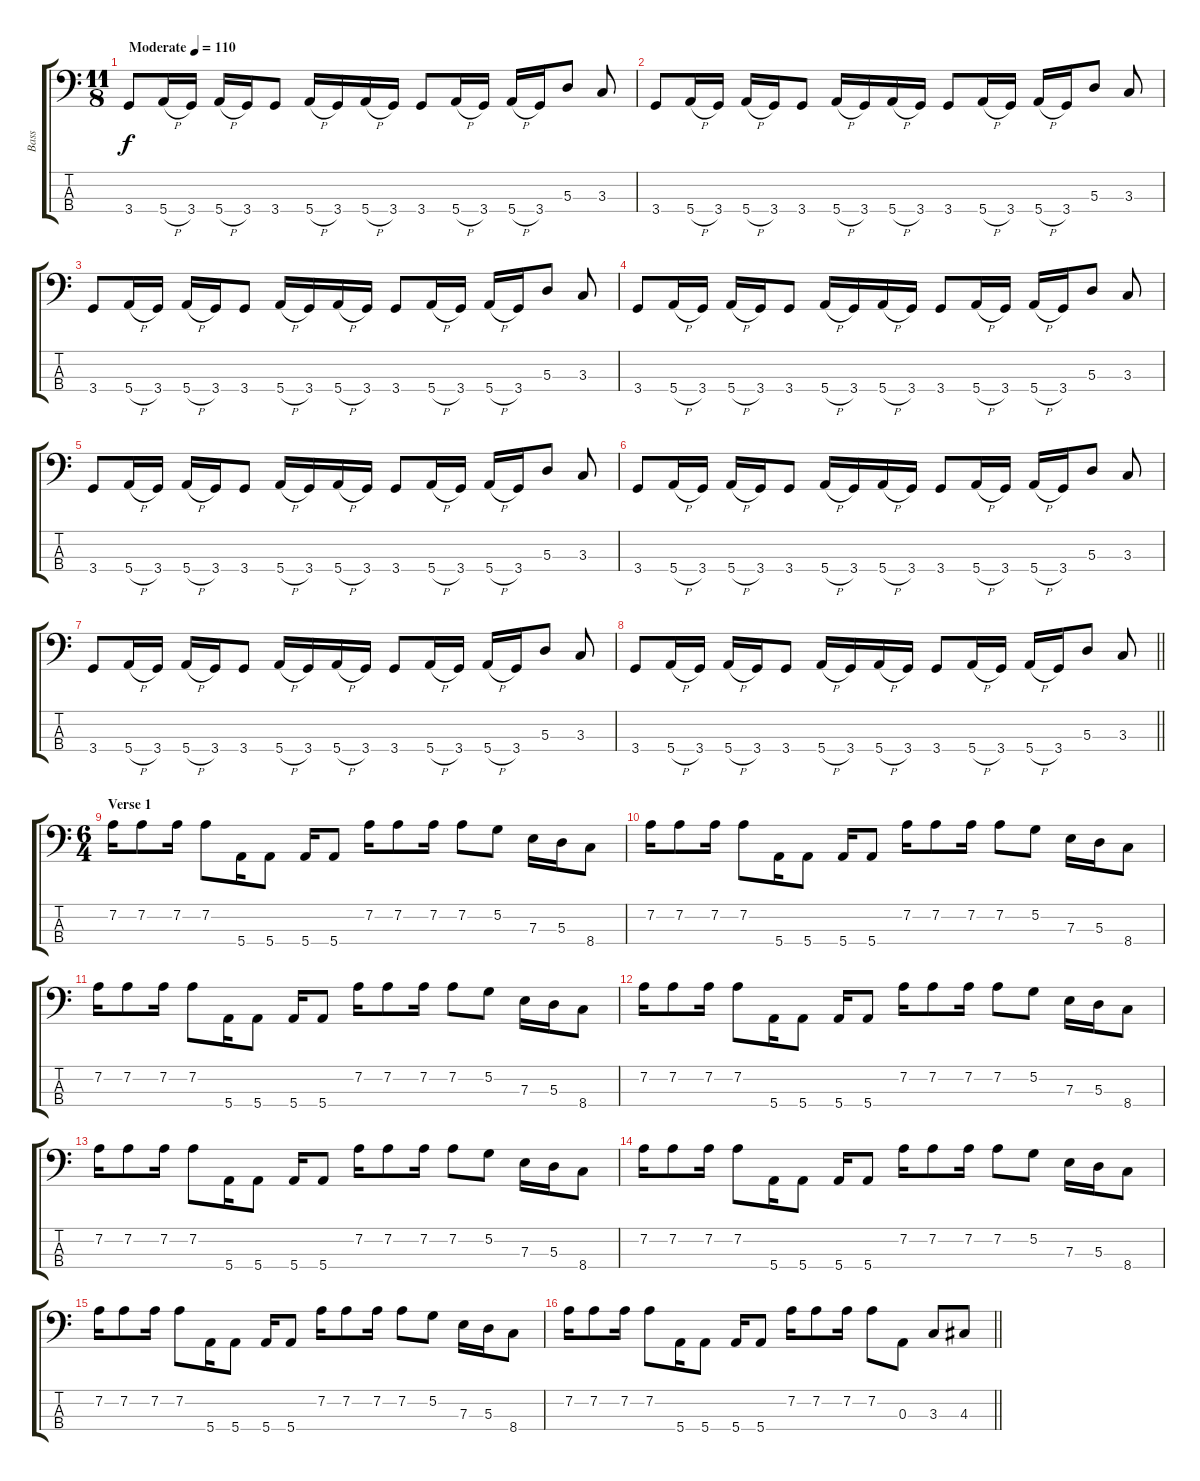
\track ("Bass" "Bass") {instrument electricbassfinger}
\staff {score tabs}
\tuning (G2 D2 A1 E1) {hide}
\ts (11 8)
\tempo (110 "Moderate")
\clef f4
\ks c
3.4.8{dy f instrument electricbassfinger} 5.4{h}.16 3.4.16 5.4{h}.16 3.4.16 3.4.8 5.4{h}.16 3.4.16 5.4{h}.16 3.4.16 3.4.8 5.4{h}.16 3.4.16 5.4{h}.16 3.4.16 5.3.8 3.3.8 |
3.4.8 5.4{h}.16 3.4.16 5.4{h}.16 3.4.16 3.4.8 5.4{h}.16 3.4.16 5.4{h}.16 3.4.16 3.4.8 5.4{h}.16 3.4.16 5.4{h}.16 3.4.16 5.3.8 3.3.8 |
3.4.8 5.4{h}.16 3.4.16 5.4{h}.16 3.4.16 3.4.8 5.4{h}.16 3.4.16 5.4{h}.16 3.4.16 3.4.8 5.4{h}.16 3.4.16 5.4{h}.16 3.4.16 5.3.8 3.3.8 |
3.4.8 5.4{h}.16 3.4.16 5.4{h}.16 3.4.16 3.4.8 5.4{h}.16 3.4.16 5.4{h}.16 3.4.16 3.4.8 5.4{h}.16 3.4.16 5.4{h}.16 3.4.16 5.3.8 3.3.8 |
3.4.8 5.4{h}.16 3.4.16 5.4{h}.16 3.4.16 3.4.8 5.4{h}.16 3.4.16 5.4{h}.16 3.4.16 3.4.8 5.4{h}.16 3.4.16 5.4{h}.16 3.4.16 5.3.8 3.3.8 |
3.4.8 5.4{h}.16 3.4.16 5.4{h}.16 3.4.16 3.4.8 5.4{h}.16 3.4.16 5.4{h}.16 3.4.16 3.4.8 5.4{h}.16 3.4.16 5.4{h}.16 3.4.16 5.3.8 3.3.8 |
3.4.8 5.4{h}.16 3.4.16 5.4{h}.16 3.4.16 3.4.8 5.4{h}.16 3.4.16 5.4{h}.16 3.4.16 3.4.8 5.4{h}.16 3.4.16 5.4{h}.16 3.4.16 5.3.8 3.3.8 |
\barLineRight lightlight
3.4.8 5.4{h}.16 3.4.16 5.4{h}.16 3.4.16 3.4.8 5.4{h}.16 3.4.16 5.4{h}.16 3.4.16 3.4.8 5.4{h}.16 3.4.16 5.4{h}.16 3.4.16 5.3.8 3.3.8 |
\ts (6 4)
\section ("" "Verse 1")
7.2.16 7.2.8 7.2.16 7.2.8 5.4.16 5.4.8 5.4.16 5.4.8 7.2.16 7.2.8 7.2.16 7.2.8 5.2.8 7.3.16 5.3.16 8.4.8 |
7.2.16 7.2.8 7.2.16 7.2.8 5.4.16 5.4.8 5.4.16 5.4.8 7.2.16 7.2.8 7.2.16 7.2.8 5.2.8 7.3.16 5.3.16 8.4.8 |
7.2.16 7.2.8 7.2.16 7.2.8 5.4.16 5.4.8 5.4.16 5.4.8 7.2.16 7.2.8 7.2.16 7.2.8 5.2.8 7.3.16 5.3.16 8.4.8 |
7.2.16 7.2.8 7.2.16 7.2.8 5.4.16 5.4.8 5.4.16 5.4.8 7.2.16 7.2.8 7.2.16 7.2.8 5.2.8 7.3.16 5.3.16 8.4.8 |
7.2.16 7.2.8 7.2.16 7.2.8 5.4.16 5.4.8 5.4.16 5.4.8 7.2.16 7.2.8 7.2.16 7.2.8 5.2.8 7.3.16 5.3.16 8.4.8 |
7.2.16 7.2.8 7.2.16 7.2.8 5.4.16 5.4.8 5.4.16 5.4.8 7.2.16 7.2.8 7.2.16 7.2.8 5.2.8 7.3.16 5.3.16 8.4.8 |
7.2.16 7.2.8 7.2.16 7.2.8 5.4.16 5.4.8 5.4.16 5.4.8 7.2.16 7.2.8 7.2.16 7.2.8 5.2.8 7.3.16 5.3.16 8.4.8 |
\barLineRight lightlight
7.2.16 7.2.8 7.2.16 7.2.8 5.4.16 5.4.8 5.4.16 5.4.8 7.2.16 7.2.8 7.2.16 7.2.8 0.3.8 3.3.8 4.3.8
